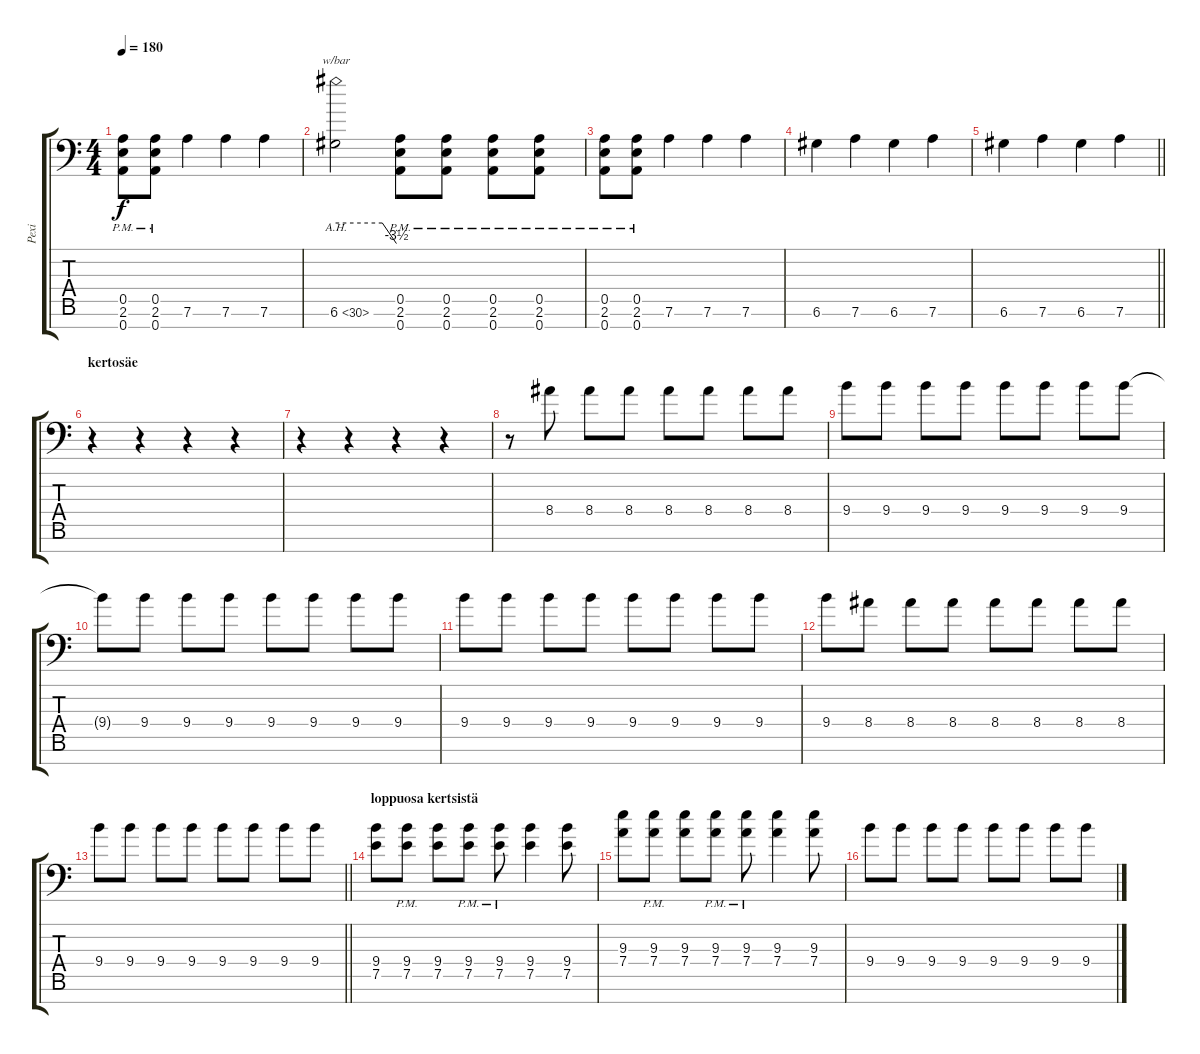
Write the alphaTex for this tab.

\track ("Pexi" "Pexi") {instrument distortionguitar}
\staff {score tabs}
\tuning (E4 B3 G3 D3 A2 D2 A1) {hide}
\ts (4 4)
\tempo 180
\clef f4
\ks c
(0.5{pm} 2.6{pm} 0.7{pm}).8{dy f} (0.5{pm} 2.6{pm} 0.7{pm}).8 7.6.4 7.6.4 7.6.4 |
6.6{ah 24}.2{tbe (custom default 0 0 46 0 60 -14)} (0.5{pm} 2.6{pm} 0.7{pm}).8 (0.5{pm} 2.6{pm} 0.7{pm}).8 (0.5{pm} 2.6{pm} 0.7{pm}).8 (0.5{pm} 2.6{pm} 0.7{pm}).8 |
(0.5{pm} 2.6{pm} 0.7{pm}).8 (0.5{pm} 2.6{pm} 0.7{pm}).8 7.6.4 7.6.4 7.6.4 |
6.6.4 7.6.4 6.6.4 7.6.4 |
\barLineRight lightlight
6.6.4 7.6.4 6.6.4 7.6.4 |
\section ("" "kertosäe")
r.4 r.4 r.4 r.4 |
r.4 r.4 r.4 r.4 |
r.8 8.4.8 8.4.8 8.4.8 8.4.8 8.4.8 8.4.8 8.4.8 |
9.4.8 9.4.8 9.4.8 9.4.8 9.4.8 9.4.8 9.4.8 9.4.8 |
9.4{t}.8 9.4.8 9.4.8 9.4.8 9.4.8 9.4.8 9.4.8 9.4.8 |
9.4.8 9.4.8 9.4.8 9.4.8 9.4.8 9.4.8 9.4.8 9.4.8 |
9.4.8 8.4.8 8.4.8 8.4.8 8.4.8 8.4.8 8.4.8 8.4.8 |
\barLineRight lightlight
9.4.8 9.4.8 9.4.8 9.4.8 9.4.8 9.4.8 9.4.8 9.4.8 |
\section ("" "loppuosa kertsistä")
(9.4 7.5).8 (9.4{pm} 7.5{pm}).8 (9.4 7.5).8 (9.4{pm} 7.5{pm}).8 (9.4{pm} 7.5{pm}).8 (9.4 7.5).4 (9.4 7.5).8 |
(9.3 7.4).8 (9.3{pm} 7.4{pm}).8 (9.3 7.4).8 (9.3{pm} 7.4{pm}).8 (9.3{pm} 7.4{pm}).8 (9.3 7.4).4 (9.3 7.4).8 |
9.4.8 9.4.8 9.4.8 9.4.8 9.4.8 9.4.8 9.4.8 9.4.8
